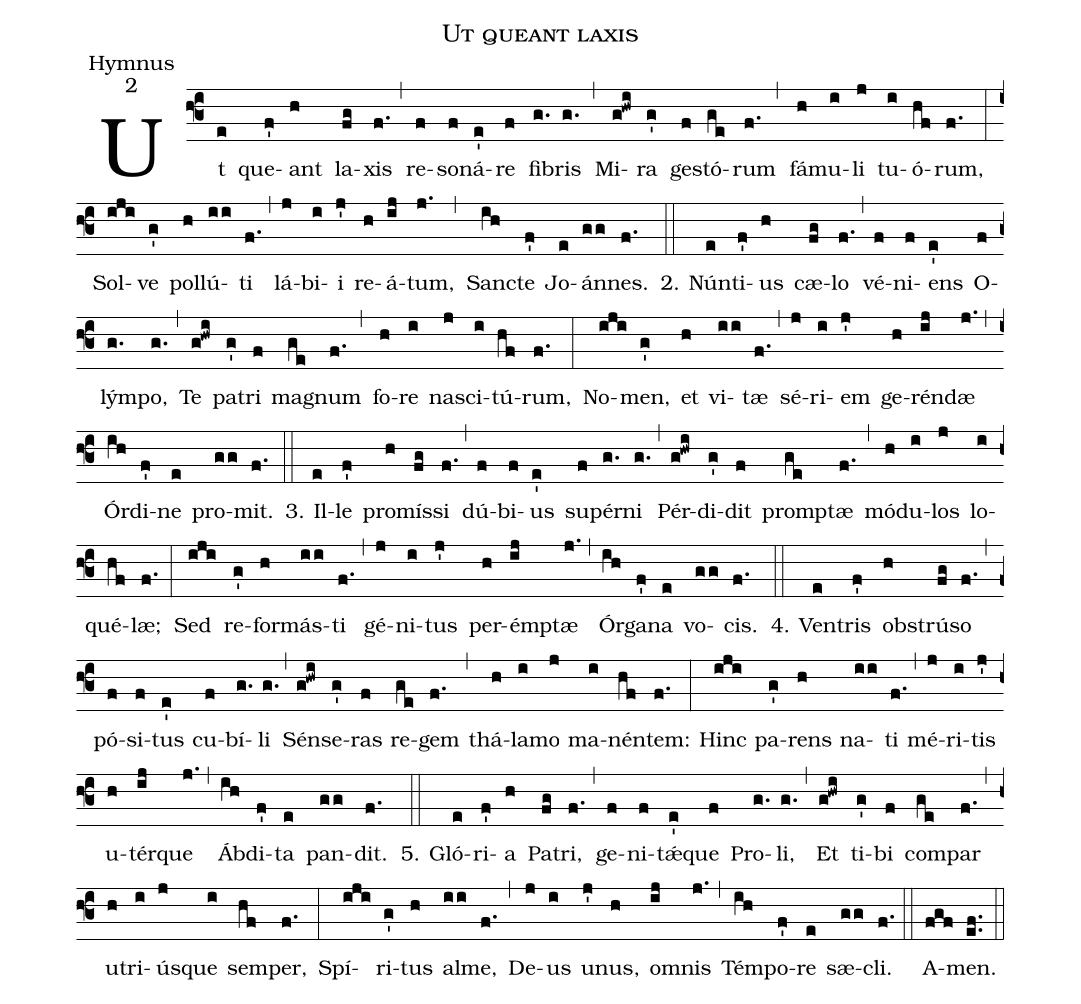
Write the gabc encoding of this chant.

name:Ut queant laxis;
office-part:Hymnus;
mode:2;
%%
(f3)Ut(e) que(f')ant(h) la(fg)xis(f.) (,) re(f)so(f)ná(e')re(f) fi(g.)bris(g.) (,)
Mi(g!hwi)ra(g') ges(f)tó(ge)rum(f.) (,) fá(h)mu(i)li(j) tu(i)ó(hf)rum,(f.) (:)
Sol(iji)ve(g') pol(h)lú(ii)ti(f.) (,) lá(j)bi(i)i(j') re(h)á(ij)tum,(j.) (,)
Sanc(ih)te(f') Jo(e)án(gg)nes.(f.) (::)

2. Nún(e)ti(f')us(h) cæ(fg)lo(f.) (,) vé(f)ni(f)ens(e') O(f)lým(g.)po,(g.) (,)
Te(g!hwi) pa(g')tri(f) ma(ge)gnum(f.) (,) fo(h)re(i) na(j)sci(i)tú(hf)rum,(f.) (:)
No(iji)men,(g') et(h) vi(ii)tæ(f.) (,) sé(j)ri(i)em(j') ge(h)rén(ij)dæ(j.) (,)
Ór(ih)di(f')ne(e) pro(gg)mit.(f.) (::)

3. Il(e)le(f') pro(h)mís(fg)si(f.) (,) dú(f)bi(f)us(e') su(f)pér(g.)ni(g.) (,)
Pér(g!hwi)di(g')dit(f) promp(ge)tæ(f.) (,) mó(h)du(i)los(j) lo(i)qué(hf)læ;(f.) (:)
Sed(iji) re(g')for(h)más(ii)ti(f.) (,) gé(j)ni(i)tus(j') per(h)émp(ij)tæ(j.) (,)
Ór(ih)ga(f')na(e) vo(gg)cis.(f.) (::)

4. Ven(e)tris(f') obs(h)trú(fg)so(f.) (,) pó(f)si(f)tus(e') cu(f)bí(g.)li(g.) (,)
Sén(g!hwi)se(g')ras(f) re(ge)gem(f.) (,) thá(h)la(i)mo(j) ma(i)nén(hf)tem:(f.) (:)
Hinc(iji) pa(g')rens(h) na(ii)ti(f.) (,) mé(j)ri(i)tis(j') u(h)tér(ij)que(j.) (,)
Áb(ih)di(f')ta(e) pan(gg)dit.(f.) (::)

5. Gló(e)ri(f')a(h) Pa(fg)tri,(f.) (,) ge(f)ni(f)tǽ(e')que(f) Pro(g.)li,(g.) (,)
Et(g!hwi) ti(g')bi(f) com(ge)par(f.) (,) u(h)tri(i)ús(j)que(i) sem(hf)per,(f.) (:)
Spí(iji)ri(g')tus(h) al(ii)me,(f.) (,) De(j)us(i) u(j')nus,(h) om(ij)nis(j.) (,)
Tém(ih)po(f')re(e) sæ(gg)cli.(f.) (::)
A(fgf)men.(ef..) (::)
